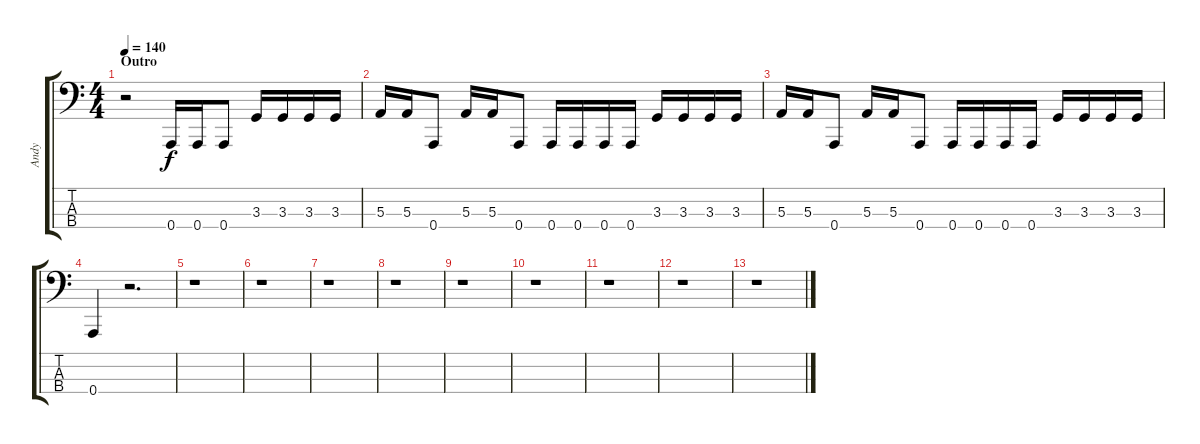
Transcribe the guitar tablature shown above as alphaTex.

\track ("Andy" "Andy") {instrument electricbasspick}
\staff {score tabs}
\tuning (D2 A1 E1 A0) {hide}
\ts (4 4)
\section ("" "Outro")
\tempo 140
\clef f4
\ks c
r.2{dy f} 0.4.16 0.4.16 0.4.8 3.3.16 3.3.16 3.3.16 3.3.16 |
5.3.16 5.3.16 0.4.8 5.3.16 5.3.16 0.4.8 0.4.16 0.4.16 0.4.16 0.4.16 3.3.16 3.3.16 3.3.16 3.3.16 |
5.3.16 5.3.16 0.4.8 5.3.16 5.3.16 0.4.8 0.4.16 0.4.16 0.4.16 0.4.16 3.3.16 3.3.16 3.3.16 3.3.16 |
0.4.4 r.2{d} |
r.1 |
r.1 |
r.1 |
r.1 |
r.1 |
r.1 |
r.1 |
r.1 |
r.1
